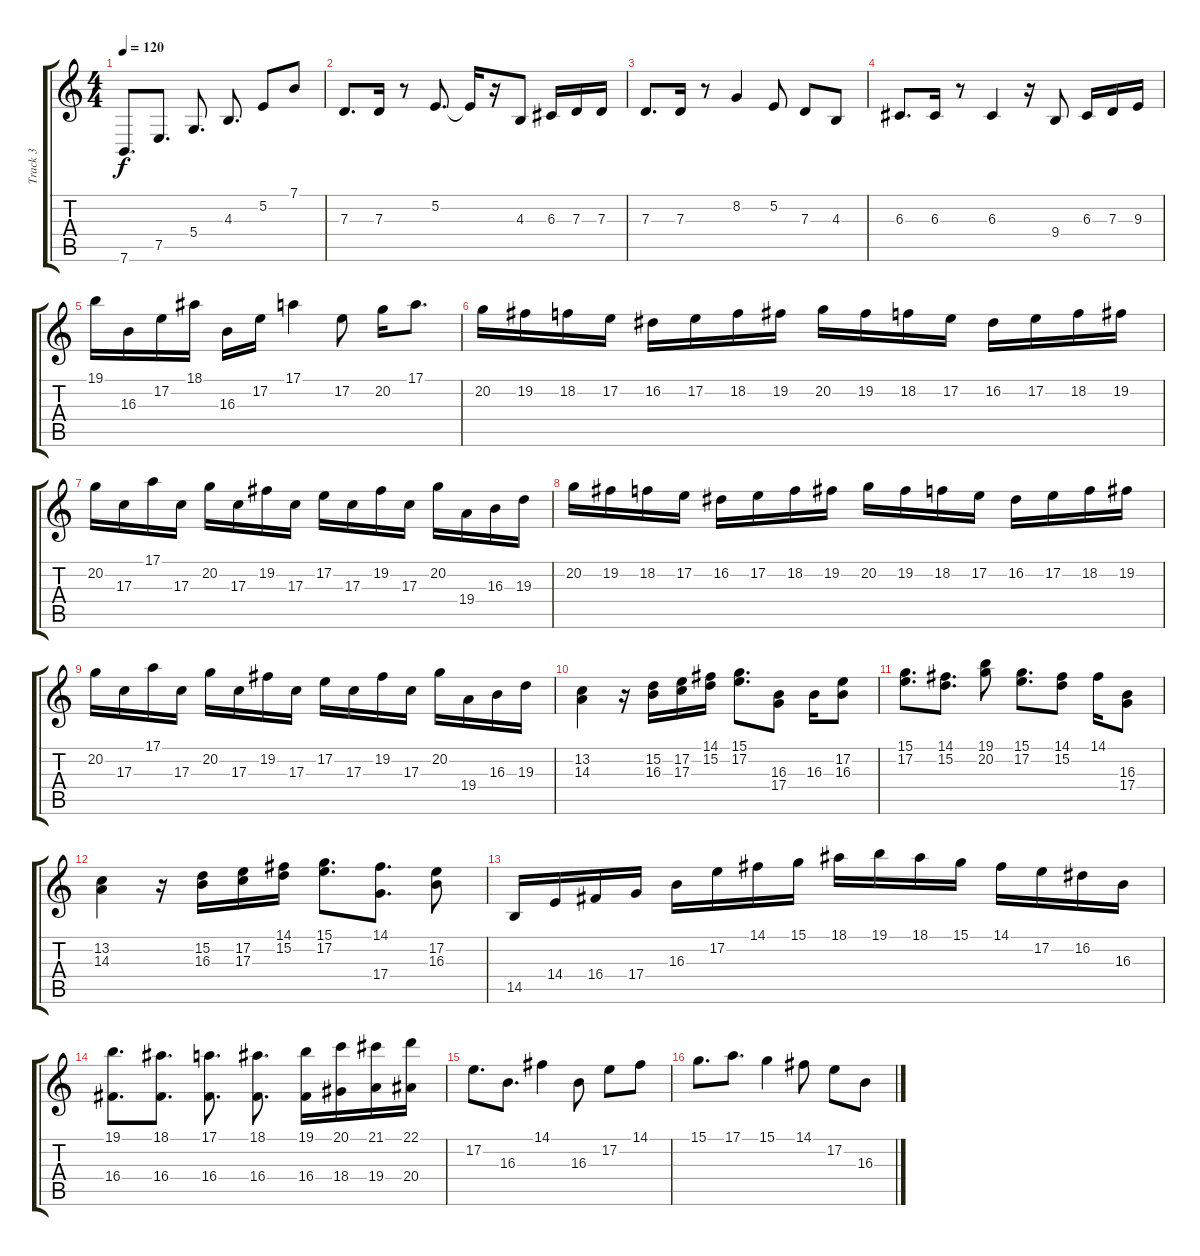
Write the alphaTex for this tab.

\track ("Track 3" "Track 3") {instrument stringensemble1}
\staff {score tabs}
\tuning (E4 B3 G3 D3 A2 E2) {hide}
\ts (4 4)
\tempo 120
\clef g2
\ks c
7.6.8{d dy f} 7.5.8{d} 5.4.8{d} 4.3.8{d} 5.2.8 7.1.8 |
7.3.8{d} 7.3.16 r.8 5.2.8{d} 5.2{t}.16 r.16 4.3.8 6.3.16 7.3.16 7.3.16 |
7.3.8{d} 7.3.16 r.8 8.2.4 5.2.8 7.3.8 4.3.8 |
6.3.8{d} 6.3.16 r.8 6.3.4 r.16 9.4.8 6.3.16 7.3.16 9.3.16 |
19.1.16 16.3.16 17.2.16 18.1.16 16.3.16 17.2.16 17.1.4 17.2.8 20.2.16 17.1.8{d} |
20.2.16 19.2.16 18.2.16 17.2.16 16.2.16 17.2.16 18.2.16 19.2.16 20.2.16 19.2.16 18.2.16 17.2.16 16.2.16 17.2.16 18.2.16 19.2.16 |
20.2.16 17.3.16 17.1.16 17.3.16 20.2.16 17.3.16 19.2.16 17.3.16 17.2.16 17.3.16 19.2.16 17.3.16 20.2.16 19.4.16 16.3.16 19.3.16 |
20.2.16 19.2.16 18.2.16 17.2.16 16.2.16 17.2.16 18.2.16 19.2.16 20.2.16 19.2.16 18.2.16 17.2.16 16.2.16 17.2.16 18.2.16 19.2.16 |
20.2.16 17.3.16 17.1.16 17.3.16 20.2.16 17.3.16 19.2.16 17.3.16 17.2.16 17.3.16 19.2.16 17.3.16 20.2.16 19.4.16 16.3.16 19.3.16 |
(13.2 14.3).4 r.16 (15.2 16.3).16 (17.2 17.3).16 (14.1 15.2).16 (15.1 17.2).8{d} (16.3 17.4).8 16.3.16 (17.2 16.3).8 |
(15.1 17.2).8{d} (14.1 15.2).8{d} (19.1 20.2).8 (15.1 17.2).8{d} (14.1 15.2).8 14.1.16 (16.3 17.4).8 |
(13.2 14.3).4 r.16 (15.2 16.3).16 (17.2 17.3).16 (14.1 15.2).16 (15.1 17.2).8{d} (14.1 17.4).8{d} (17.2 16.3).8 |
14.5.16 14.4.16 16.4.16 17.4.16 16.3.16 17.2.16 14.1.16 15.1.16 18.1.16 19.1.16 18.1.16 15.1.16 14.1.16 17.2.16 16.2.16 16.3.16 |
(19.1 16.4).8{d} (18.1 16.4).8{d} (17.1 16.4).8{d} (18.1 16.4).8{d} (19.1 16.4).16 (20.1 18.4).16 (21.1 19.4).16 (22.1 20.4).16 |
17.2.8{d} 16.3.8{d} 14.1.4 16.3.8 17.2.8 14.1.8 |
15.1.8{d} 17.1.8{d} 15.1.4 14.1.8 17.2.8 16.3.8
